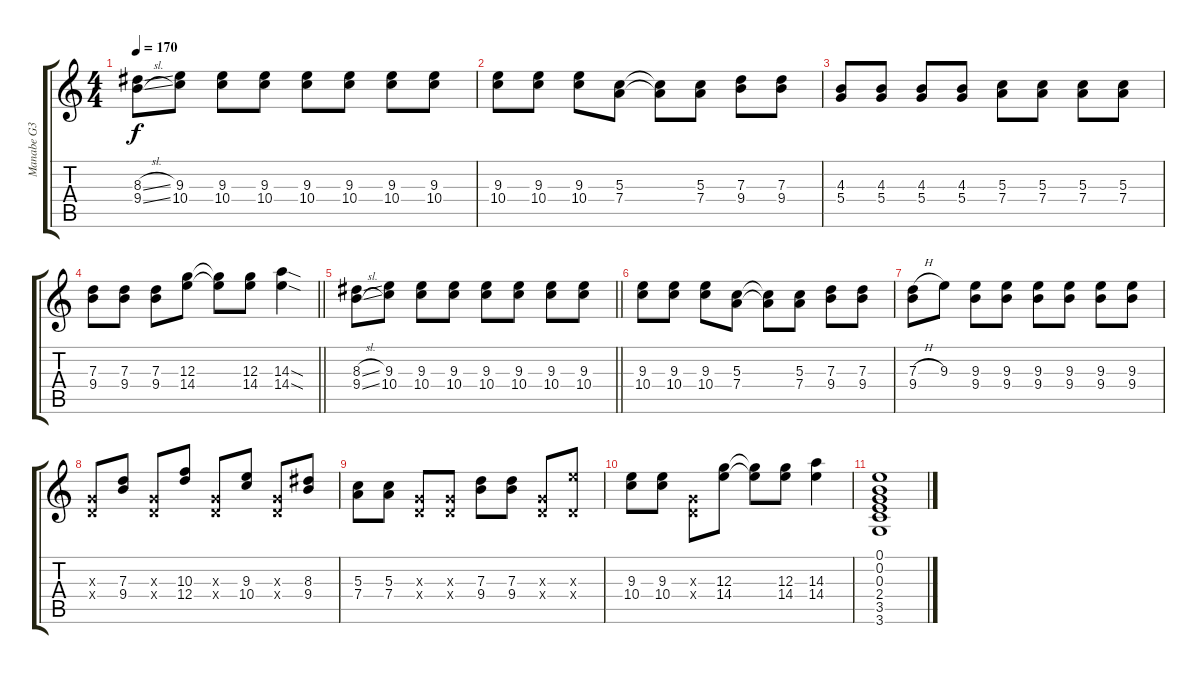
\track ("Manabe G3" "Manabe G3") {instrument overdrivenguitar}
\staff {score tabs}
\tuning (E4 B3 G3 D3 A2 E2) {hide}
\ts (4 4)
\tempo 170
\clef g2
\ks c
(8.3{sl} 9.4{sl}).8{dy f} (9.3 10.4).8 (9.3 10.4).8 (9.3 10.4).8 (9.3 10.4).8 (9.3 10.4).8 (9.3 10.4).8 (9.3 10.4).8 |
(9.3 10.4).8 (9.3 10.4).8 (9.3 10.4).8 (5.3 7.4).8 (5.3{t} 7.4{t}).8 (5.3 7.4).8 (7.3 9.4).8 (7.3 9.4).8 |
(4.3 5.4).8 (4.3 5.4).8 (4.3 5.4).8 (4.3 5.4).8 (5.3 7.4).8 (5.3 7.4).8 (5.3 7.4).8 (5.3 7.4).8 |
\barLineRight lightlight
(7.3 9.4).8 (7.3 9.4).8 (7.3 9.4).8 (12.3 14.4).8 (12.3{t} 14.4{t}).8 (12.3 14.4).8 (14.3{sod} 14.4{sod}).4 |
\barLineRight lightlight
(8.3{sl} 9.4{sl}).8 (9.3 10.4).8 (9.3 10.4).8 (9.3 10.4).8 (9.3 10.4).8 (9.3 10.4).8 (9.3 10.4).8 (9.3 10.4).8 |
(9.3 10.4).8 (9.3 10.4).8 (9.3 10.4).8 (5.3 7.4).8 (5.3{t} 7.4{t}).8 (5.3 7.4).8 (7.3 9.4).8 (7.3 9.4).8 |
(7.3{h} 9.4).8 9.3.8 (9.3 9.4).8 (9.3 9.4).8 (9.3 9.4).8 (9.3 9.4).8 (9.3 9.4).8 (9.3 9.4).8 |
(0.3{x} 0.4{x}).8 (7.3 9.4).8 (0.3{x} 0.4{x}).8 (10.3 12.4).8 (0.3{x} 0.4{x}).8 (9.3 10.4).8 (0.3{x} 0.4{x}).8 (8.3 9.4).8 |
(5.3 7.4).8 (5.3 7.4).8 (0.3{x} 0.4{x}).8 (0.3{x} 0.4{x}).8 (7.3 9.4).8 (7.3 9.4).8 (0.3{x} 0.4{x}).8 (9.3{x} 0.4{x}).8 |
(9.3 10.4).8 (9.3 10.4).8 (0.3{x} 0.4{x}).8 (12.3 14.4).8 (12.3{t} 14.4{t}).8 (12.3 14.4).8 (14.3 14.4).4 |
(0.1 0.2 0.3 2.4 3.5 3.6).1
